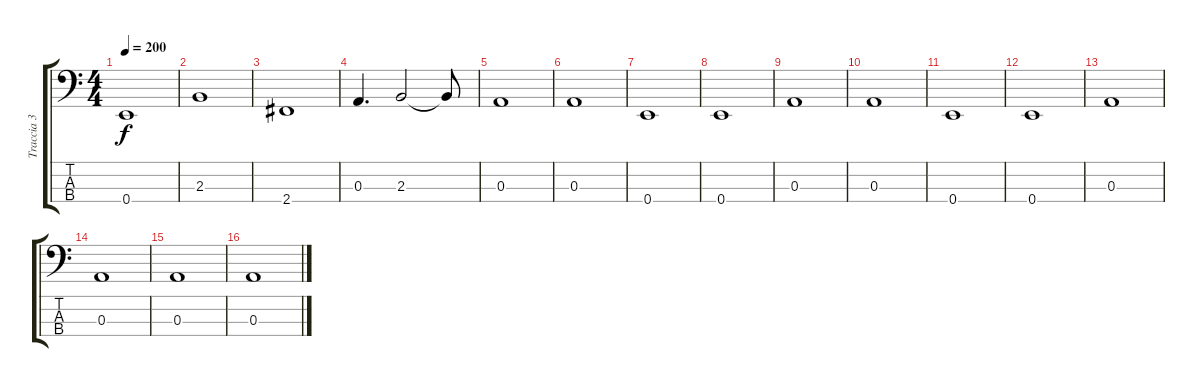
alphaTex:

\track ("Traccia 3" "Traccia 3") {instrument electricbassfinger}
\staff {score tabs}
\tuning (G2 D2 A1 E1) {hide}
\ts (4 4)
\tempo 200
\clef f4
\ks c
0.4.1{dy f} |
2.3.1 |
2.4.1 |
0.3.4{d} 2.3.2 2.3{t}.8 |
0.3.1 |
0.3.1 |
0.4.1 |
0.4.1 |
0.3.1 |
0.3.1 |
0.4.1 |
0.4.1 |
0.3.1 |
0.3.1 |
0.3.1 |
0.3.1
